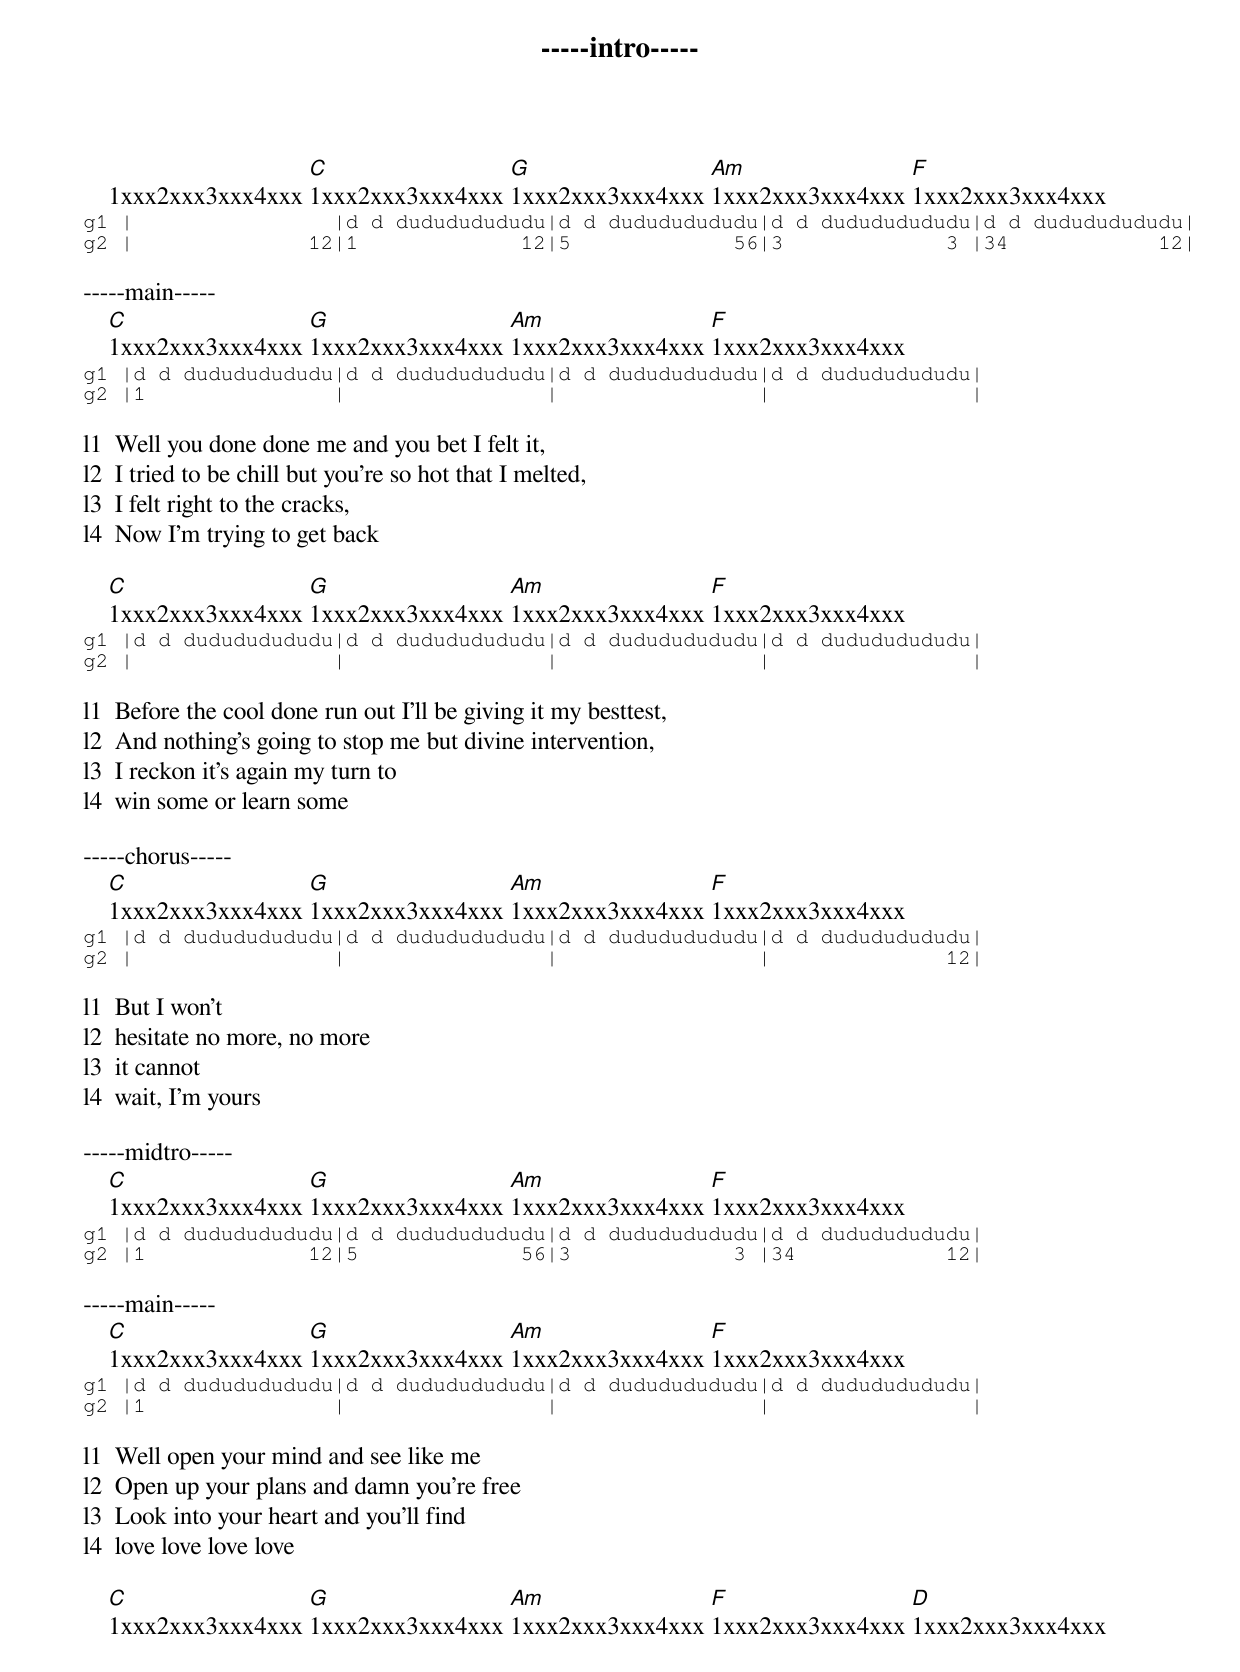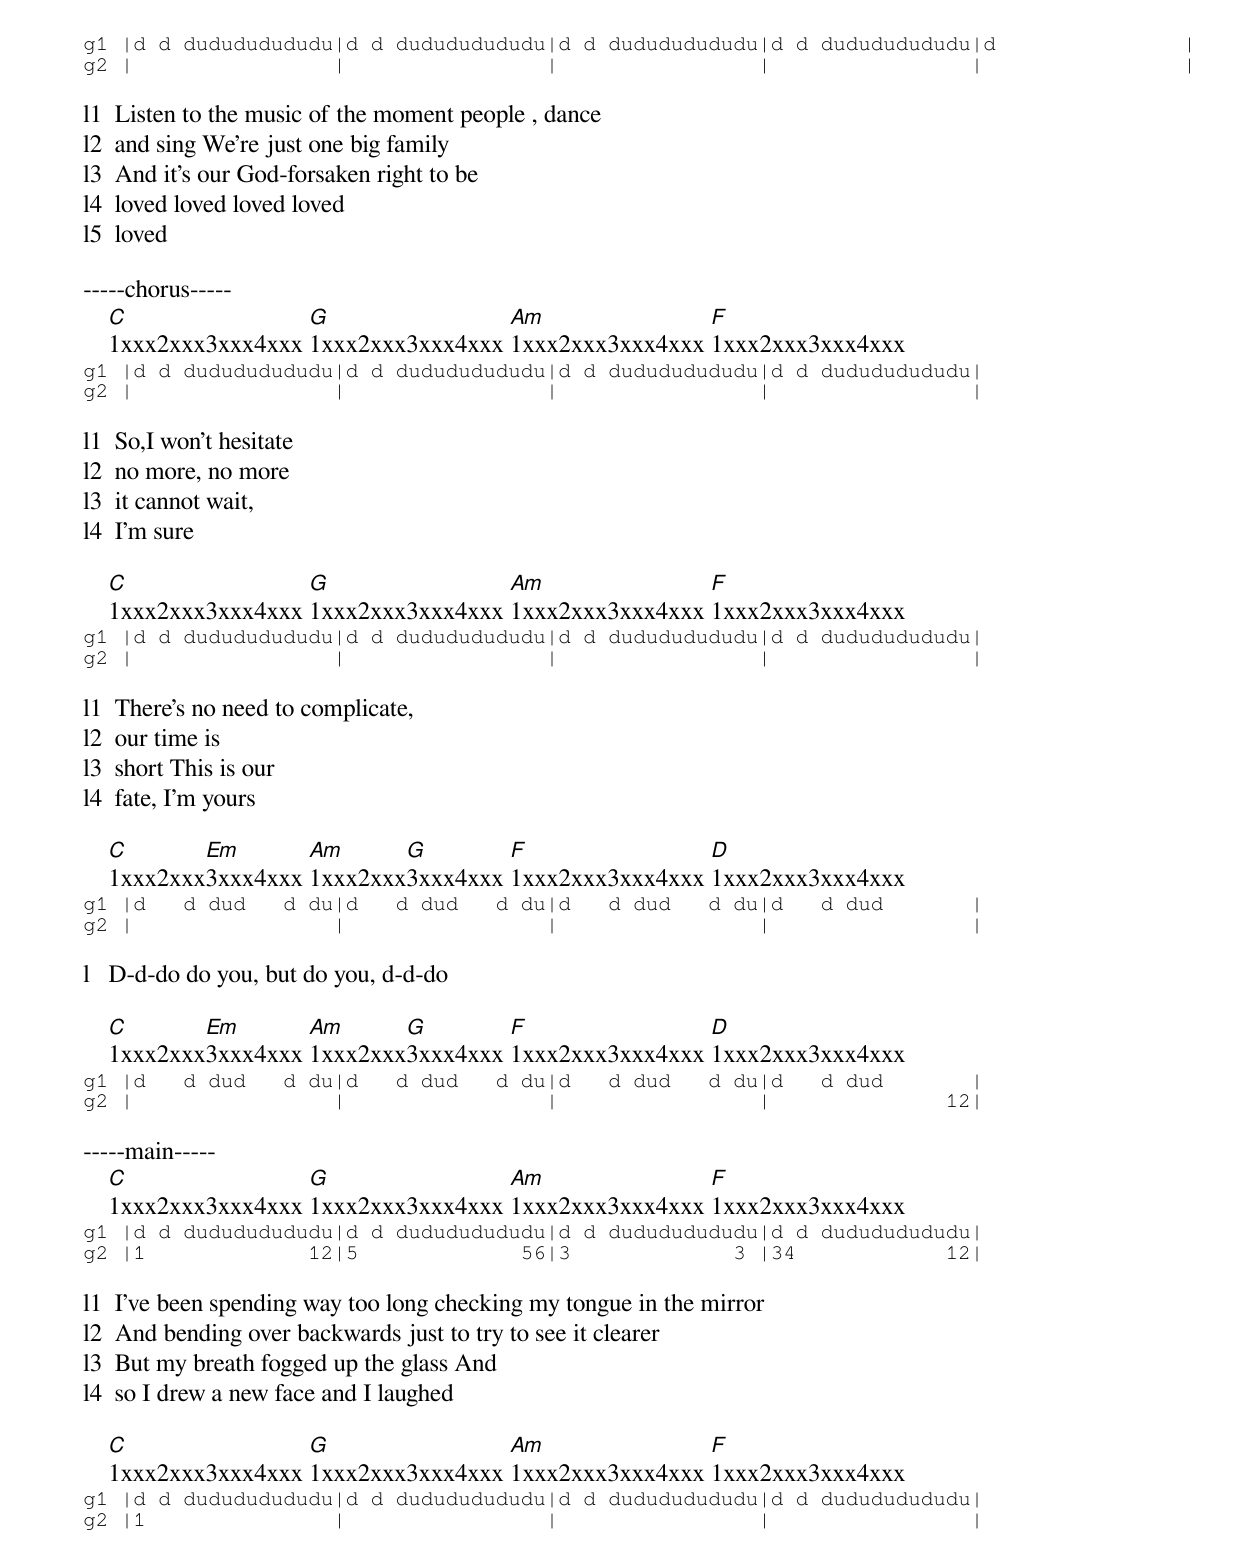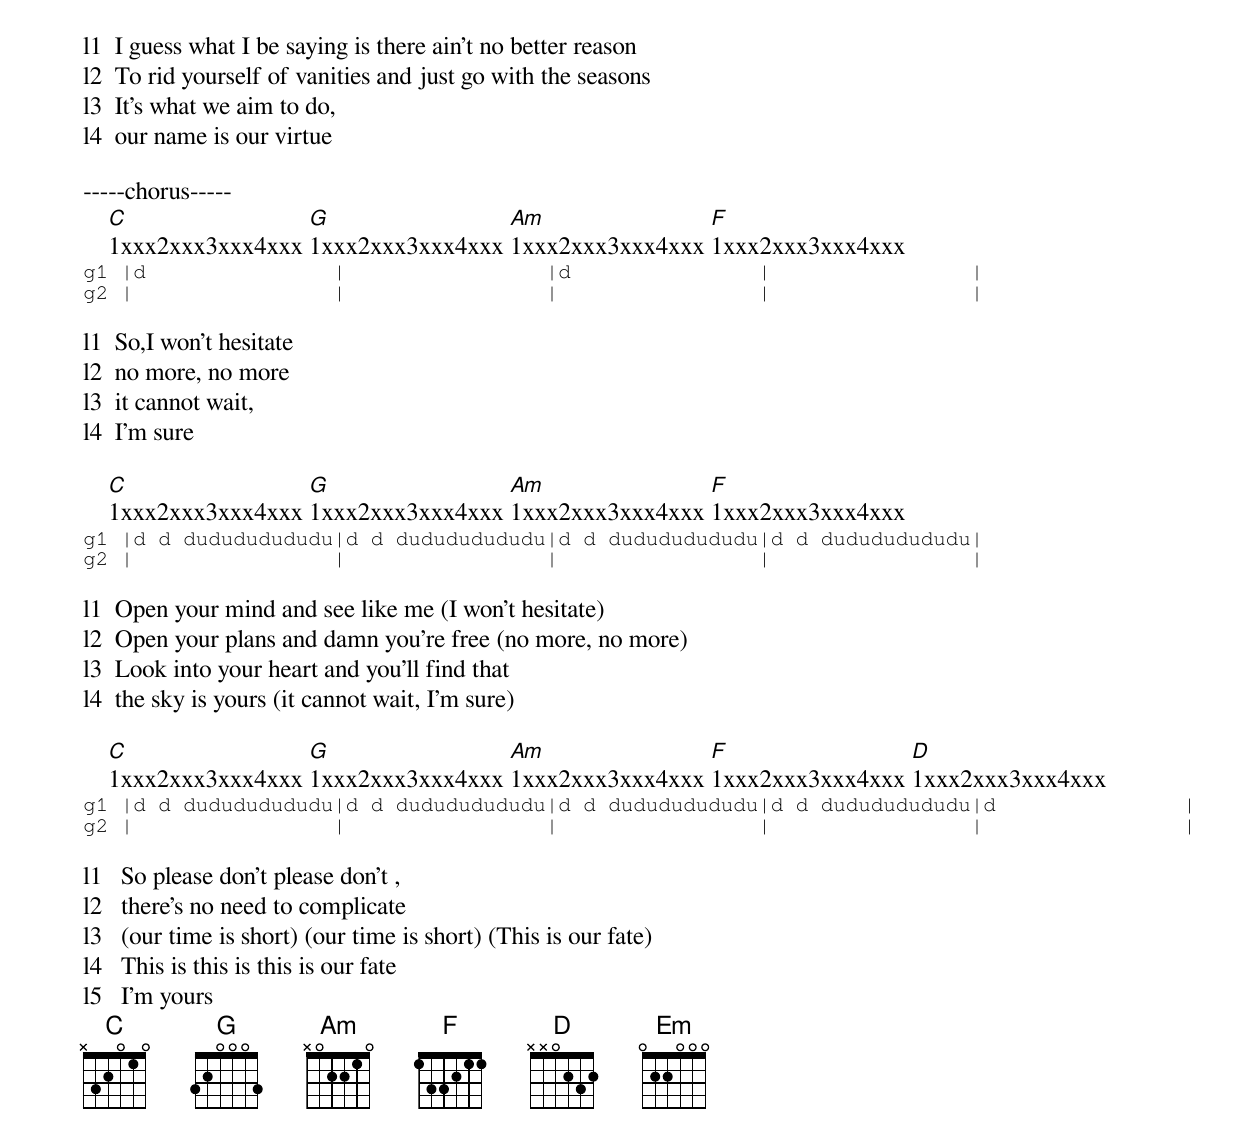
-----intro-----
                     C                G                Am               F
    1xxx2xxx3xxx4xxx 1xxx2xxx3xxx4xxx 1xxx2xxx3xxx4xxx 1xxx2xxx3xxx4xxx 1xxx2xxx3xxx4xxx
g1 |                |d d dudududududu|d d dudududududu|d d dudududududu|d d dudududududu|
g2 |              12|1             12|5             56|3             3 |34            12|

-----main-----
    C                G                Am               F
    1xxx2xxx3xxx4xxx 1xxx2xxx3xxx4xxx 1xxx2xxx3xxx4xxx 1xxx2xxx3xxx4xxx
g1 |d d dudududududu|d d dudududududu|d d dudududududu|d d dudududududu|
g2 |1               |                |                |                |

l1  Well you done done me and you bet I felt it,
l2  I tried to be chill but you're so hot that I melted,
l3  I felt right to the cracks,
l4  Now I'm trying to get back

    C                G                Am               F
    1xxx2xxx3xxx4xxx 1xxx2xxx3xxx4xxx 1xxx2xxx3xxx4xxx 1xxx2xxx3xxx4xxx
g1 |d d dudududududu|d d dudududududu|d d dudududududu|d d dudududududu|
g2 |                |                |                |                |

l1  Before the cool done run out I'll be giving it my besttest,
l2  And nothing's going to stop me but divine intervention,
l3  I reckon it's again my turn to
l4  win some or learn some

-----chorus-----
    C                G                Am               F
    1xxx2xxx3xxx4xxx 1xxx2xxx3xxx4xxx 1xxx2xxx3xxx4xxx 1xxx2xxx3xxx4xxx
g1 |d d dudududududu|d d dudududududu|d d dudududududu|d d dudududududu|
g2 |                |                |                |              12|

l1  But I won't
l2  hesitate no more, no more
l3  it cannot
l4  wait, I'm yours

-----midtro-----
    C                G                Am               F
    1xxx2xxx3xxx4xxx 1xxx2xxx3xxx4xxx 1xxx2xxx3xxx4xxx 1xxx2xxx3xxx4xxx
g1 |d d dudududududu|d d dudududududu|d d dudududududu|d d dudududududu|
g2 |1             12|5             56|3             3 |34            12|

-----main-----
    C                G                Am               F
    1xxx2xxx3xxx4xxx 1xxx2xxx3xxx4xxx 1xxx2xxx3xxx4xxx 1xxx2xxx3xxx4xxx
g1 |d d dudududududu|d d dudududududu|d d dudududududu|d d dudududududu|
g2 |1               |                |                |                |

l1  Well open your mind and see like me
l2  Open up your plans and damn you're free
l3  Look into your heart and you'll find
l4  love love love love

    C                G                Am               F                D
    1xxx2xxx3xxx4xxx 1xxx2xxx3xxx4xxx 1xxx2xxx3xxx4xxx 1xxx2xxx3xxx4xxx 1xxx2xxx3xxx4xxx
g1 |d d dudududududu|d d dudududududu|d d dudududududu|d d dudududududu|d               |
g2 |                |                |                |                |                |

l1  Listen to the music of the moment people , dance
l2  and sing We're just one big family
l3  And it's our God-forsaken right to be
l4  loved loved loved loved
l5  loved

-----chorus-----
    C                G                Am               F
    1xxx2xxx3xxx4xxx 1xxx2xxx3xxx4xxx 1xxx2xxx3xxx4xxx 1xxx2xxx3xxx4xxx
g1 |d d dudududududu|d d dudududududu|d d dudududududu|d d dudududududu|
g2 |                |                |                |                |

l1  So,I won't hesitate
l2  no more, no more
l3  it cannot wait,
l4  I'm sure

    C                G                Am               F
    1xxx2xxx3xxx4xxx 1xxx2xxx3xxx4xxx 1xxx2xxx3xxx4xxx 1xxx2xxx3xxx4xxx
g1 |d d dudududududu|d d dudududududu|d d dudududududu|d d dudududududu|
g2 |                |                |                |                |

l1  There's no need to complicate,
l2  our time is
l3  short This is our
l4  fate, I'm yours

    C       Em       Am      G        F                D
    1xxx2xxx3xxx4xxx 1xxx2xxx3xxx4xxx 1xxx2xxx3xxx4xxx 1xxx2xxx3xxx4xxx
g1 |d   d dud   d du|d   d dud   d du|d   d dud   d du|d   d dud       |
g2 |                |                |                |                |

l   D-d-do do you, but do you, d-d-do

    C       Em       Am      G        F                D
    1xxx2xxx3xxx4xxx 1xxx2xxx3xxx4xxx 1xxx2xxx3xxx4xxx 1xxx2xxx3xxx4xxx
g1 |d   d dud   d du|d   d dud   d du|d   d dud   d du|d   d dud       |
g2 |                |                |                |              12|

-----main-----
    C                G                Am               F
    1xxx2xxx3xxx4xxx 1xxx2xxx3xxx4xxx 1xxx2xxx3xxx4xxx 1xxx2xxx3xxx4xxx
g1 |d d dudududududu|d d dudududududu|d d dudududududu|d d dudududududu|
g2 |1             12|5             56|3             3 |34            12|

l1  I've been spending way too long checking my tongue in the mirror
l2  And bending over backwards just to try to see it clearer
l3  But my breath fogged up the glass And
l4  so I drew a new face and I laughed

    C                G                Am               F
    1xxx2xxx3xxx4xxx 1xxx2xxx3xxx4xxx 1xxx2xxx3xxx4xxx 1xxx2xxx3xxx4xxx
g1 |d d dudududududu|d d dudududududu|d d dudududududu|d d dudududududu|
g2 |1               |                |                |                |

l1  I guess what I be saying is there ain't no better reason
l2  To rid yourself of vanities and just go with the seasons
l3  It's what we aim to do,
l4  our name is our virtue

-----chorus-----
    C                G                Am               F
    1xxx2xxx3xxx4xxx 1xxx2xxx3xxx4xxx 1xxx2xxx3xxx4xxx 1xxx2xxx3xxx4xxx
g1 |d               |                |d               |                |
g2 |                |                |                |                |

l1  So,I won't hesitate
l2  no more, no more
l3  it cannot wait,
l4  I'm sure

    C                G                Am               F
    1xxx2xxx3xxx4xxx 1xxx2xxx3xxx4xxx 1xxx2xxx3xxx4xxx 1xxx2xxx3xxx4xxx
g1 |d d dudududududu|d d dudududududu|d d dudududududu|d d dudududududu|
g2 |                |                |                |                |

l1  Open your mind and see like me (I won't hesitate)
l2  Open your plans and damn you're free (no more, no more)
l3  Look into your heart and you'll find that
l4  the sky is yours (it cannot wait, I'm sure)

    C                G                Am               F                D
    1xxx2xxx3xxx4xxx 1xxx2xxx3xxx4xxx 1xxx2xxx3xxx4xxx 1xxx2xxx3xxx4xxx 1xxx2xxx3xxx4xxx
g1 |d d dudududududu|d d dudududududu|d d dudududududu|d d dudududududu|d               |
g2 |                |                |                |                |                |

l1   So please don't please don't ,
l2   there's no need to complicate
l3   (our time is short) (our time is short) (This is our fate)
l4   This is this is this is our fate
l5   I'm yours
